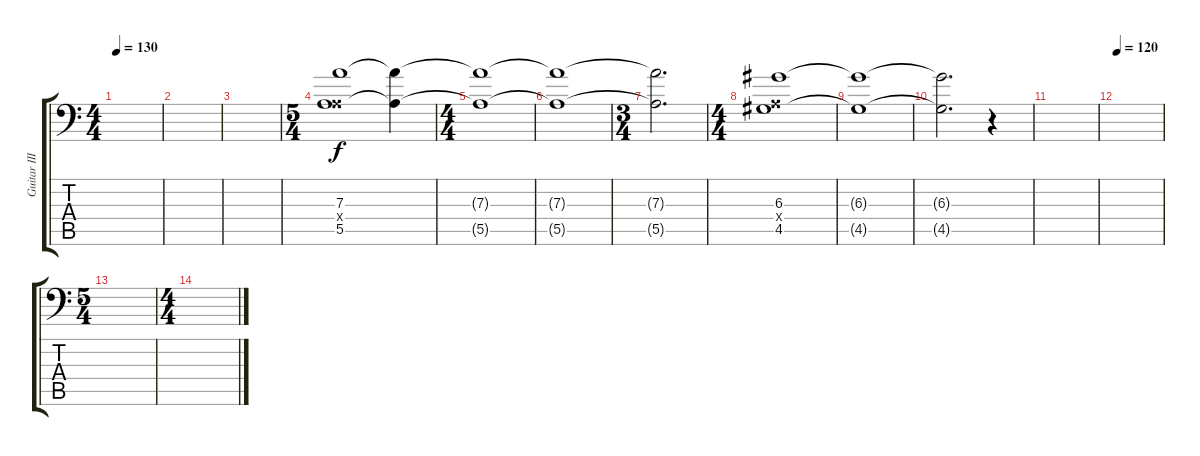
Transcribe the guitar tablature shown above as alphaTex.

\track ("Guitar III" "Guitar III") {instrument distortionguitar}
\staff {score tabs}
\tuning (B3 Gb3 D3 A2 E2 A1) {hide}
\ts (4 4)
\tempo 130
\clef f4
\ks c
|
|
|
\ts (5 4)
(7.3 0.4{x} 5.5).1{volume 8} (7.3{t} 5.5{t}).4 |
\ts (4 4)
(7.3{t} 5.5{t}).1 |
(7.3{t} 5.5{t}).1 |
\ts (3 4)
(7.3{t} 5.5{t}).2{d} |
\ts (4 4)
(6.3 0.4{x} 4.5).1 |
(6.3{t} 4.5{t}).1 |
(6.3{t} 4.5{t}).2{d} r.4 |
|
\tempo 120
|
\ts (5 4)
|
\ts (4 4)
